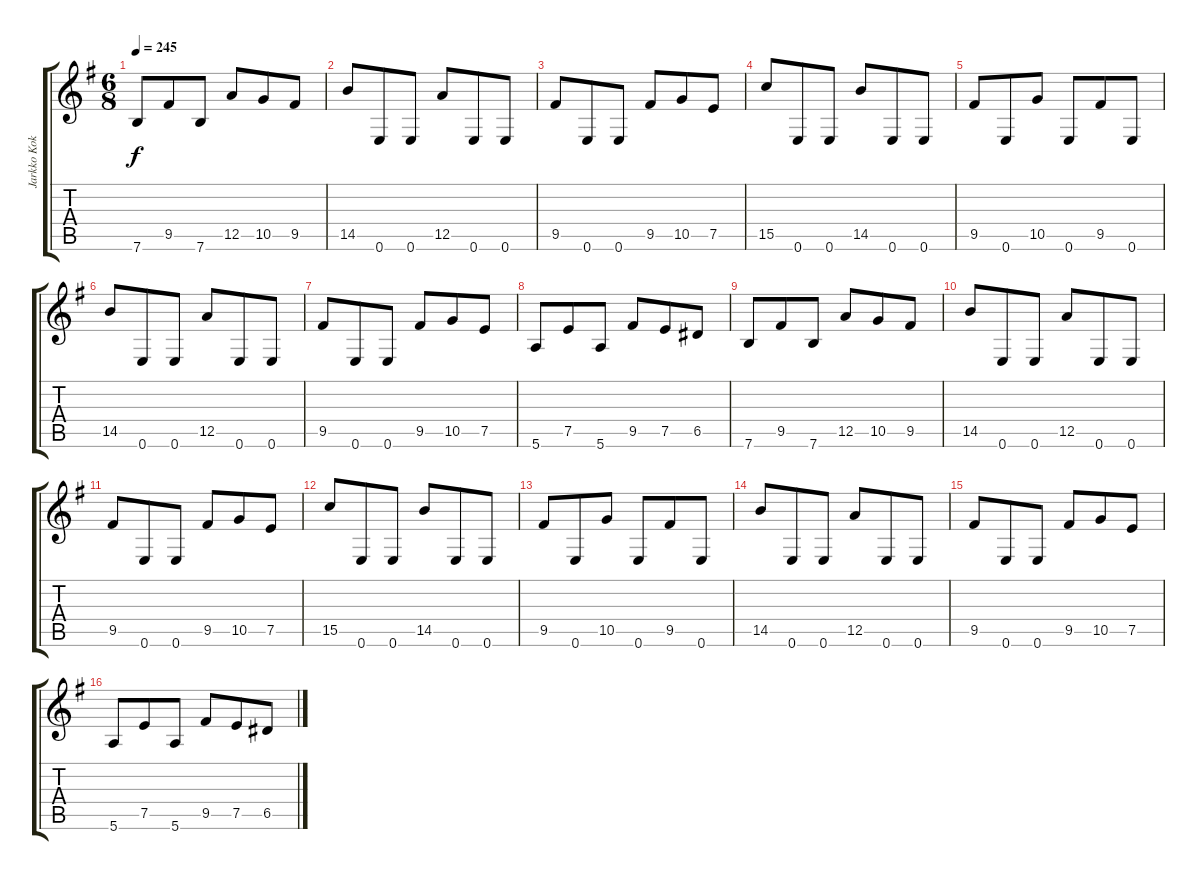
\track ("Jarkko Kokko (guitar)" "Jarkko Kok") {instrument distortionguitar}
\staff {score tabs}
\tuning (E4 B3 G3 D3 A2 E2) {hide}
\ts (6 8)
\tempo 245
\clef g2
\ks eminor
7.6.8{dy f} 9.5.8 7.6.8 12.5.8 10.5.8 9.5.8 |
14.5.8 0.6.8 0.6.8 12.5.8 0.6.8 0.6.8 |
9.5.8 0.6.8 0.6.8 9.5.8 10.5.8 7.5.8 |
15.5.8 0.6.8 0.6.8 14.5.8 0.6.8 0.6.8 |
9.5.8 0.6.8 10.5.8 0.6.8 9.5.8 0.6.8 |
14.5.8 0.6.8 0.6.8 12.5.8 0.6.8 0.6.8 |
9.5.8 0.6.8 0.6.8 9.5.8 10.5.8 7.5.8 |
5.6.8 7.5.8 5.6.8 9.5.8 7.5.8 6.5.8 |
7.6.8 9.5.8 7.6.8 12.5.8 10.5.8 9.5.8 |
14.5.8 0.6.8 0.6.8 12.5.8 0.6.8 0.6.8 |
9.5.8 0.6.8 0.6.8 9.5.8 10.5.8 7.5.8 |
15.5.8 0.6.8 0.6.8 14.5.8 0.6.8 0.6.8 |
9.5.8 0.6.8 10.5.8 0.6.8 9.5.8 0.6.8 |
14.5.8 0.6.8 0.6.8 12.5.8 0.6.8 0.6.8 |
9.5.8 0.6.8 0.6.8 9.5.8 10.5.8 7.5.8 |
5.6.8 7.5.8 5.6.8 9.5.8 7.5.8 6.5.8
